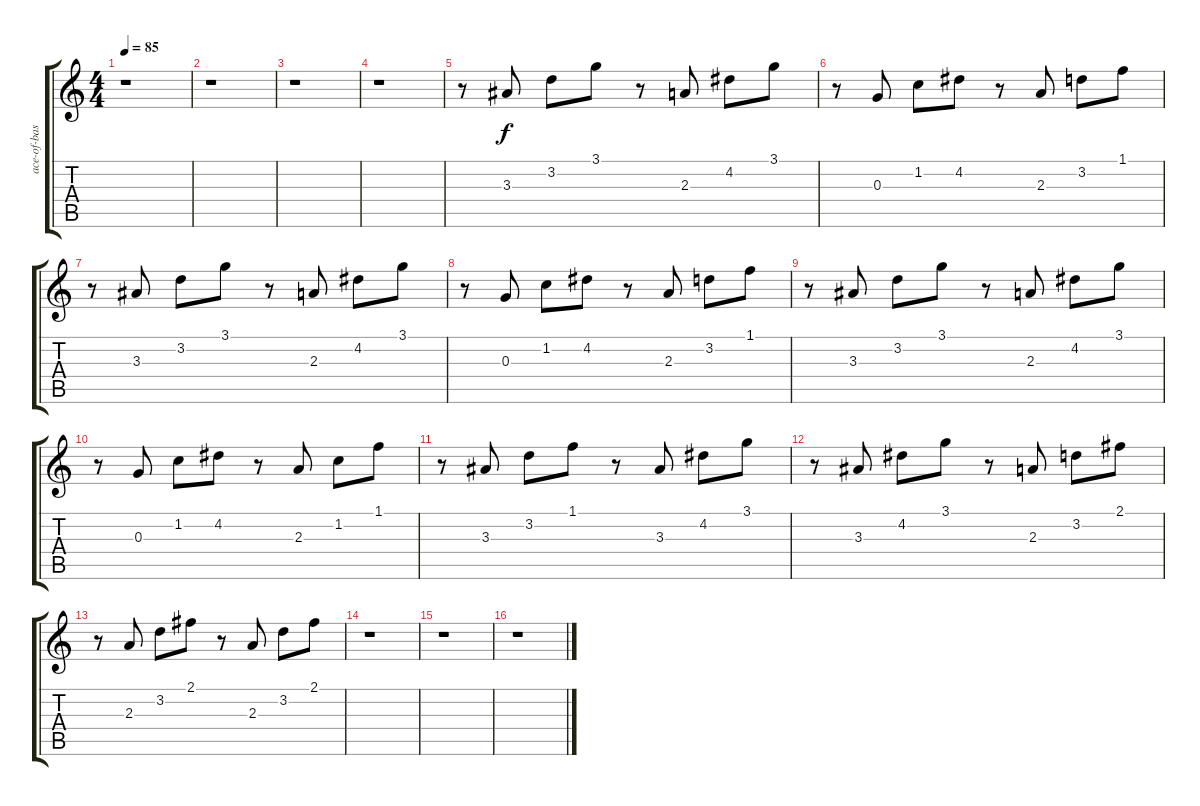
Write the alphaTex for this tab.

\track ("ace-of-base.narod.ru" "ace-of-bas") {instrument acousticguitarsteel}
\staff {score tabs}
\tuning (E4 B3 G3 D3 A2 E2) {hide}
\ts (4 4)
\tempo 85
\clef g2
\ks c
r.1{dy f instrument acousticguitarsteel} |
r.1 |
r.1 |
r.1 |
r.8 3.3.8 3.2.8 3.1.8 r.8 2.3.8 4.2.8 3.1.8 |
r.8 0.3.8 1.2.8 4.2.8 r.8 2.3.8 3.2.8 1.1.8 |
r.8 3.3.8 3.2.8 3.1.8 r.8 2.3.8 4.2.8 3.1.8 |
r.8 0.3.8 1.2.8 4.2.8 r.8 2.3.8 3.2.8 1.1.8 |
r.8 3.3.8 3.2.8 3.1.8 r.8 2.3.8 4.2.8 3.1.8 |
r.8 0.3.8 1.2.8 4.2.8 r.8 2.3.8 1.2.8 1.1.8 |
r.8 3.3.8 3.2.8 1.1.8 r.8 3.3.8 4.2.8 3.1.8 |
r.8 3.3.8 4.2.8 3.1.8 r.8 2.3.8 3.2.8 2.1.8 |
r.8 2.3.8 3.2.8 2.1.8 r.8 2.3.8 3.2.8 2.1.8 |
r.1 |
r.1 |
r.1
